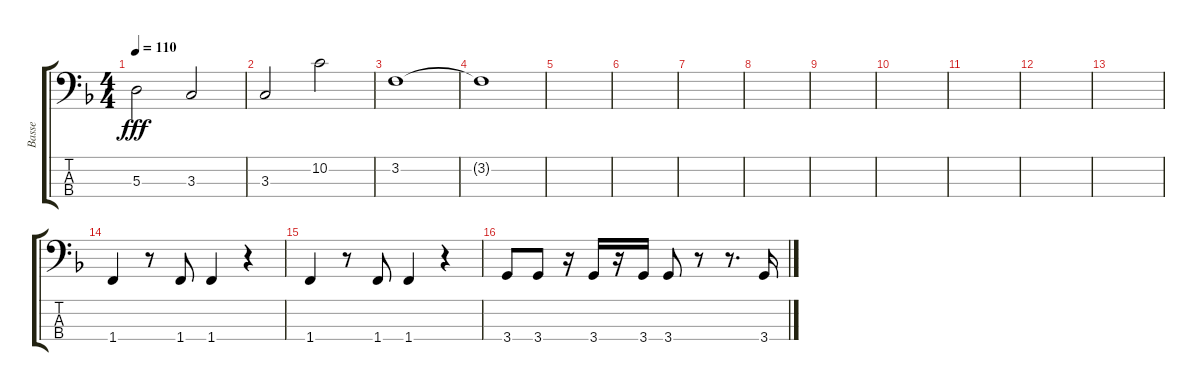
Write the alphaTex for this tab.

\track ("Basse" "Basse") {instrument electricbassfinger}
\staff {score tabs}
\tuning (G2 D2 A1 E1) {hide}
\ts (4 4)
\tempo 110
\clef f4
\ks f
5.3.2{dy fff} 3.3.2 |
3.3.2 10.2.2 |
3.2.1 |
3.2{t}.1 |
|
|
|
|
|
|
|
|
|
1.4.4 r.8 1.4.8 1.4.4 r.4 |
1.4.4 r.8 1.4.8 1.4.4 r.4 |
3.4.8 3.4.8 r.16 3.4.16 r.16 3.4.16 3.4.8 r.8 r.8{d} 3.4.16
